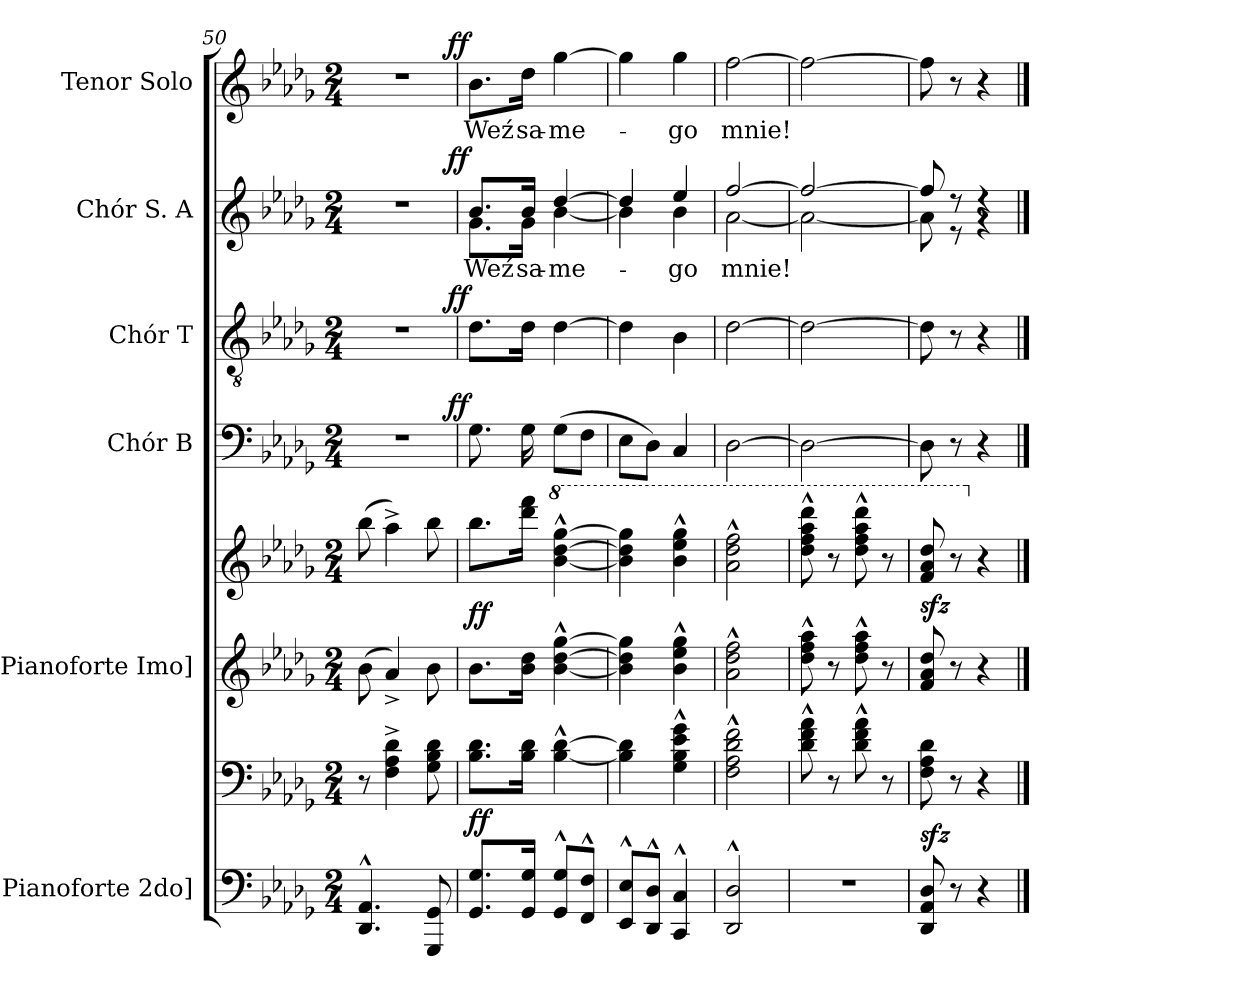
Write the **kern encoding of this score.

**kern	**kern	**dynam	**kern	**kern	**dynam	**kern	**dynam	**kern	**dynam	**kern	**text	**dynam	**kern	**text	**dynam
*part6	*part6	*part6	*part5	*part5	*part5	*part4	*part4	*part3	*part3	*part2	*part2	*part2	*part1	*part1	*part1
*staff8	*staff7	*staff7/8	*staff6	*staff5	*staff5/6	*staff4	*staff4	*staff3	*staff3	*staff2	*staff2	*staff2	*staff1	*staff1	*staff1
*I"[Pianoforte 2do]	*	*	*I"[Pianoforte Imo]	*	*	*I"Chór B	*	*I"Chór T	*	*I"Chór S. A	*	*	*I"Tenor Solo	*	*
*I'Pno	*	*	*I'Pno	*	*	*	*	*I'T	*	*I'S	*	*	*I'T	*	*
*clefF4	*clefF4	*	*clefG2	*clefG2	*	*clefF4	*	*clefGv2	*	*clefG2	*	*	*clefG2	*	*
*k[b-e-a-d-g-]	*k[b-e-a-d-g-]	*	*k[b-e-a-d-g-]	*k[b-e-a-d-g-]	*	*k[b-e-a-d-g-]	*	*k[b-e-a-d-g-]	*	*k[b-e-a-d-g-]	*	*	*k[b-e-a-d-g-]	*	*
*D-:	*D-:	*	*D-:	*D-:	*	*D-:	*	*D-:	*	*D-:	*	*	*D-:	*	*
*M2/4	*M2/4	*	*M2/4	*M2/4	*	*M2/4	*	*M2/4	*	*M2/4	*	*	*M2/4	*	*
=50	=50	=50	=50	=50	=50	=50	=50	=50	=50	=50	=50	=50	=50	=50	=50
4.DD-^^>/ 4.AA-^^>/	8r	.	(>8b-\	(>8bb-\	.	2r	.	2r	.	2r	.	.	2r	.	.
.	4F^>\ 4A-^>\ 4d-^>\	.	4a-^>/)	4aa-^>\)	.	.	.	.	.	.	.	.	.	.	.
8GGG-/ 8GG-/	8G-\ 8B-\ 8d-\	.	8b-\	8bb-\	.	.	.	.	.	.	.	.	.	.	.
=51	=51	=51	=51	=51	=51	=51	=51	=51	=51	=51	=51	=51	=51	=51	=51
*	*	*	*	*	*	*	*	*	*	*^	*	*	*	*	*
!	!	!	!	!	!	!	!LO:DY:a:rj	!	!LO:DY:a:rj	!	!	!	!LO:DY:a:rj	!	!	!LO:DY:a:rj
8.GG-/ 8.G-/L	8.B-\ 8.d-\L	ff	8.b-\L	8.bb-\L	ff	8.G-\	ff	8.d-\L	ff	8.b-/L	8.g-\L	Weź	ff	8.b-\L	Weź	ff
16GG-/ 16G-/Jk	16B-\ 16d-\Jk	.	16b-\ 16dd-\Jk	16ddd-\ 16fff\Jk	.	16G-\	.	16d-\Jk	.	16b-/Jk	16g-\Jk	sa-	.	16dd-\Jk	sa-	.
*	*	*	*	*8va	*	*	*	*	*	*	*	*	*	*	*	*
8GG-^^>/ 8G-^^>/L	[4B-^^>\ [4d-^^>\	.	[4b-^^>\ [4dd-^^>\ [4gg-^^>\	[4bb-^^>\ [4ddd-^^>\ [4ggg-^^>\	.	(>8G-\L	.	[4d-\	.	[4dd-/	[4b-\	-me-	.	[4gg-\	-me-	.
8FF^^>/ 8F^^>/J	.	.	.	.	.	8F\J	.	.	.	.	.	.	.	.	.	.
=52	=52	=52	=52	=52	=52	=52	=52	=52	=52	=52	=52	=52	=52	=52	=52	=52
8EE-^^>/ 8E-^^>/L	4B-]\ 4d-]\	.	4b-]\ 4dd-]\ 4gg-]\	4bb-]\ 4ddd-]\ 4ggg-]\	.	8E-\L	.	4d-\]	.	4dd-/]	4b-\]	.	.	4gg-\]	.	.
8DD-^^>/ 8D-^^>/J	.	.	.	.	.	8D-\J)	.	.	.	.	.	.	.	.	.	.
4CC^^>/ 4C^^>/	4G-^^>\ 4B-^^>\ 4e-^^>\ 4g-^^>\	.	4b-^^>\ 4ee-^^>\ 4gg-^^>\	4bb-^^>\ 4eee-^^>\ 4ggg-^^>\	.	4C/	.	4B-\	.	4ee-/	4b-\	-go	.	4gg-\	-go	.
=53	=53	=53	=53	=53	=53	=53	=53	=53	=53	=53	=53	=53	=53	=53	=53	=53
2DD-^^>/ 2D-^^>/	2F^^>\ 2A-^^>\ 2d-^^>\ 2f^^>\	.	2a-^^\ 2dd-^^\ 2ff^^\	2aa-^^\ 2ddd-^^\ 2fff^^\	.	[>2D-\	.	[>2d-\	.	[>2ff/	[<2a-\	mnie!	.	[>2ff\	mnie!	.
=54	=54	=54	=54	=54	=54	=54	=54	=54	=54	=54	=54	=54	=54	=54	=54	=54
2r	8d-^^>\ 8f^^>\ 8a-^^>\	.	8dd-^^>\ 8ff^^>\ 8aa-^^>\	8ddd-^^>\ 8fff^^>\ 8aaa-^^>\ 8dddd-^^>\	.	2D-\_	.	2d-\_	.	2ff/_	2a-\_	.	.	2ff\_	.	.
.	8r	.	8r	8r	.	.	.	.	.	.	.	.	.	.	.	.
.	8d-^^>\ 8f^^>\ 8a-^^>\	.	8dd-^^>\ 8ff^^>\ 8aa-^^>\	8ddd-^^>\ 8fff^^>\ 8aaa-^^>\ 8dddd-^^>\	.	.	.	.	.	.	.	.	.	.	.	.
.	8r	.	8r	8r	.	.	.	.	.	.	.	.	.	.	.	.
=55	=55	=55	=55	=55	=55	=55	=55	=55	=55	=55	=55	=55	=55	=55	=55	=55
8DD-/ 8AA-/ 8D-/	8F\ 8A-\ 8d-\	sfz	8f/ 8a-/ 8dd-/	8ff/ 8aa-/ 8ddd-/	sfz	8D-\]	.	8d-\]	.	8ff/]	8a-\]	.	.	8ff\]	.	.
8r	8r	.	8r	8r	.	8r	.	8r	.	8rdd	8re	.	.	8r	.	.
*	*	*	*	*X8va	*	*	*	*	*	*	*	*	*	*	*	*
4r	4r	.	4r	4r	.	4r	.	4r	.	4rdd	4rg	.	.	4r	.	.
*	*	*	*	*	*	*	*	*	*	*v	*v	*	*	*	*	*
==	==	==	==	==	==	==	==	==	==	==	==	==	==	==	==
*-	*-	*-	*-	*-	*-	*-	*-	*-	*-	*-	*-	*-	*-	*-	*-
